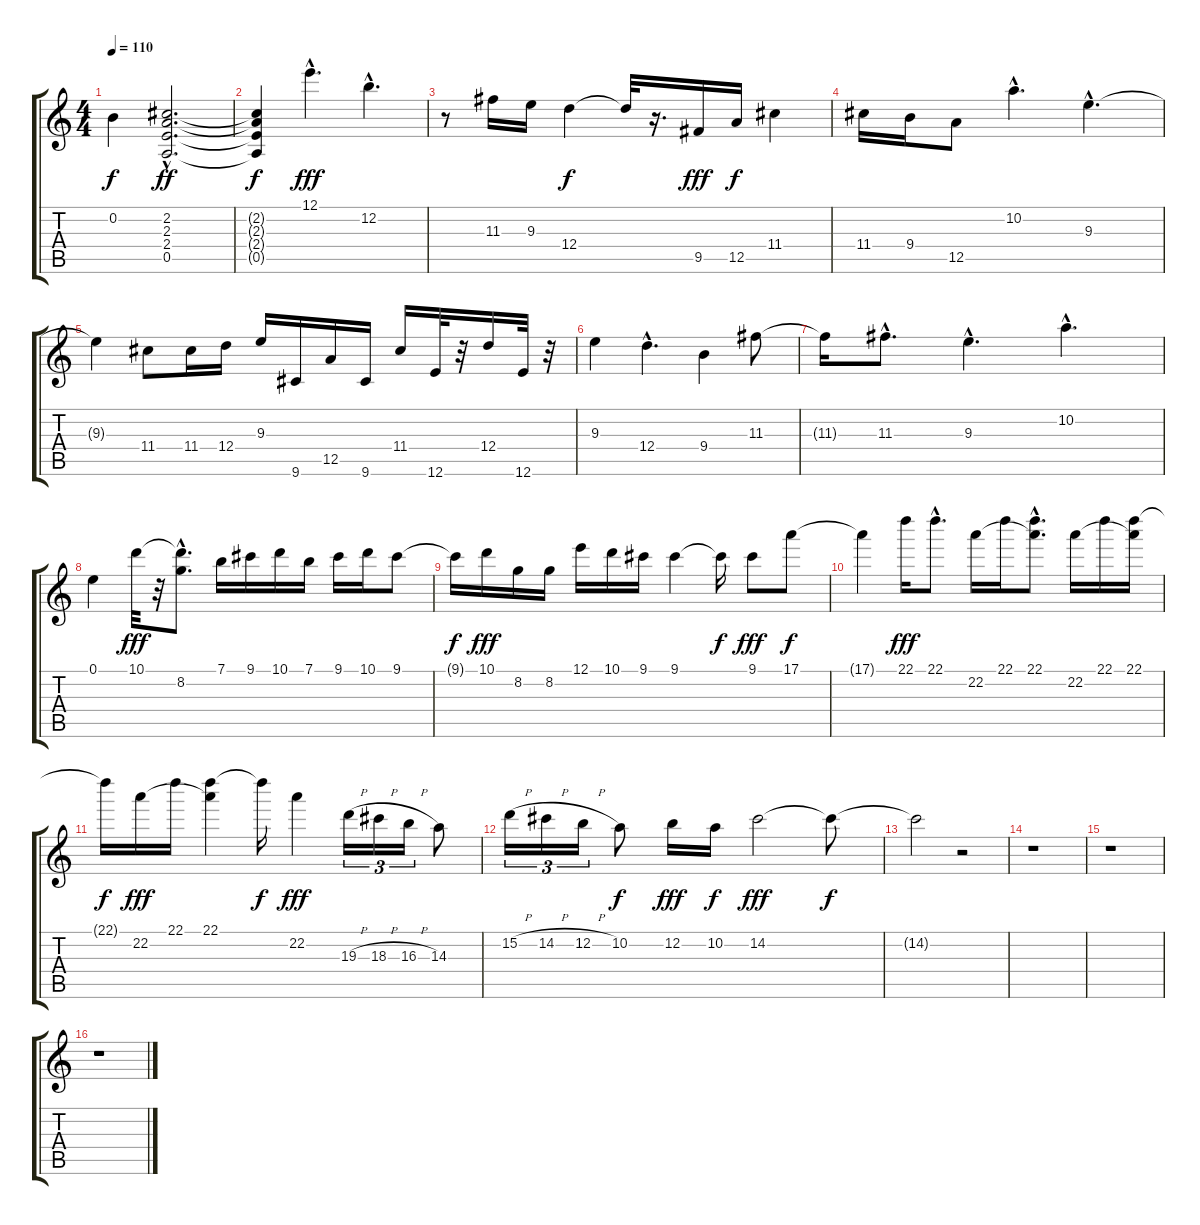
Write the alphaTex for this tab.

\track "" {instrument distortionguitar}
\staff {score tabs}
\tuning (E4 B3 G3 D3 A2 E2) {hide}
\ts (4 4)
\tempo 110
\clef g2
\ks c
0.2{t}.4{dy f} (2.2{hac} 2.3{hac} 2.4{hac} 0.5{hac}).2{d dy ff} |
(2.2{t} 2.3{t} 2.4{t} 0.5{t}).4{dy f} 12.1{hac}.4{d dy fff} 12.2{hac}.4{d} |
r.8 11.3.16 9.3.16 12.4.4{dy f} 12.4{t}.32 r.16{d} 9.5.16{dy fff} 12.5.16{dy f} 11.4.4 |
11.4.16 9.4.16 12.5.8 10.2{hac}.4{d} 9.3{hac}.4{d} |
9.3{t}.4 11.4.8 11.4.16 12.4.16 9.3.16 9.6.16 12.5.16 9.6.16 11.4.16 12.6.32 r.32 12.4.16 12.6.32 r.32 |
9.3.4 12.4{hac}.4{d} 9.4.4 11.3.8 |
11.3{t}.16 11.3{hac}.8{d} 9.3{hac}.4{d} 10.2{hac}.4{d} |
0.1.4 10.1.32{dy fff} r.32 (10.1{hac t} 8.2{hac}).8{d} 7.1.16 9.1.16 10.1.16 7.1.16 9.1.16 10.1.16 9.1.8 |
9.1{t}.16{dy f} 10.1.16{dy fff} 8.2.16 8.2.16 12.1.16 10.1.16 9.1.16 9.1.4 9.1{t}.16{dy f} 9.1.8{dy fff} 17.1.8{dy f} |
17.1{t}.4 22.1.16{dy fff} 22.1{hac}.8{d} 22.2.16 22.1.16 (22.1{hac} 22.2{hac t}).8{d} 22.2.16 22.1.16 (22.1 22.2{t}).16 |
22.1{t}.16{dy f} 22.2.16{dy fff} 22.1.16 (22.1 22.2{t}).4 22.1{t}.16{dy f} 22.2.4{dy fff} 19.3{h}.16{tu (3 2)} 18.3{h}.16{tu (3 2)} 16.3{h}.16{tu (3 2)} 14.3.8 |
15.2{h}.16{tu (3 2)} 14.2{h}.16{tu (3 2)} 12.2{h}.16{tu (3 2)} 10.2.8{dy f} 12.2.16{dy fff} 10.2.16{dy f} 14.2.2{dy fff} 14.2{t}.8{dy f} |
14.2{t}.2 r.2 |
r.1 |
r.1 |
r.1
